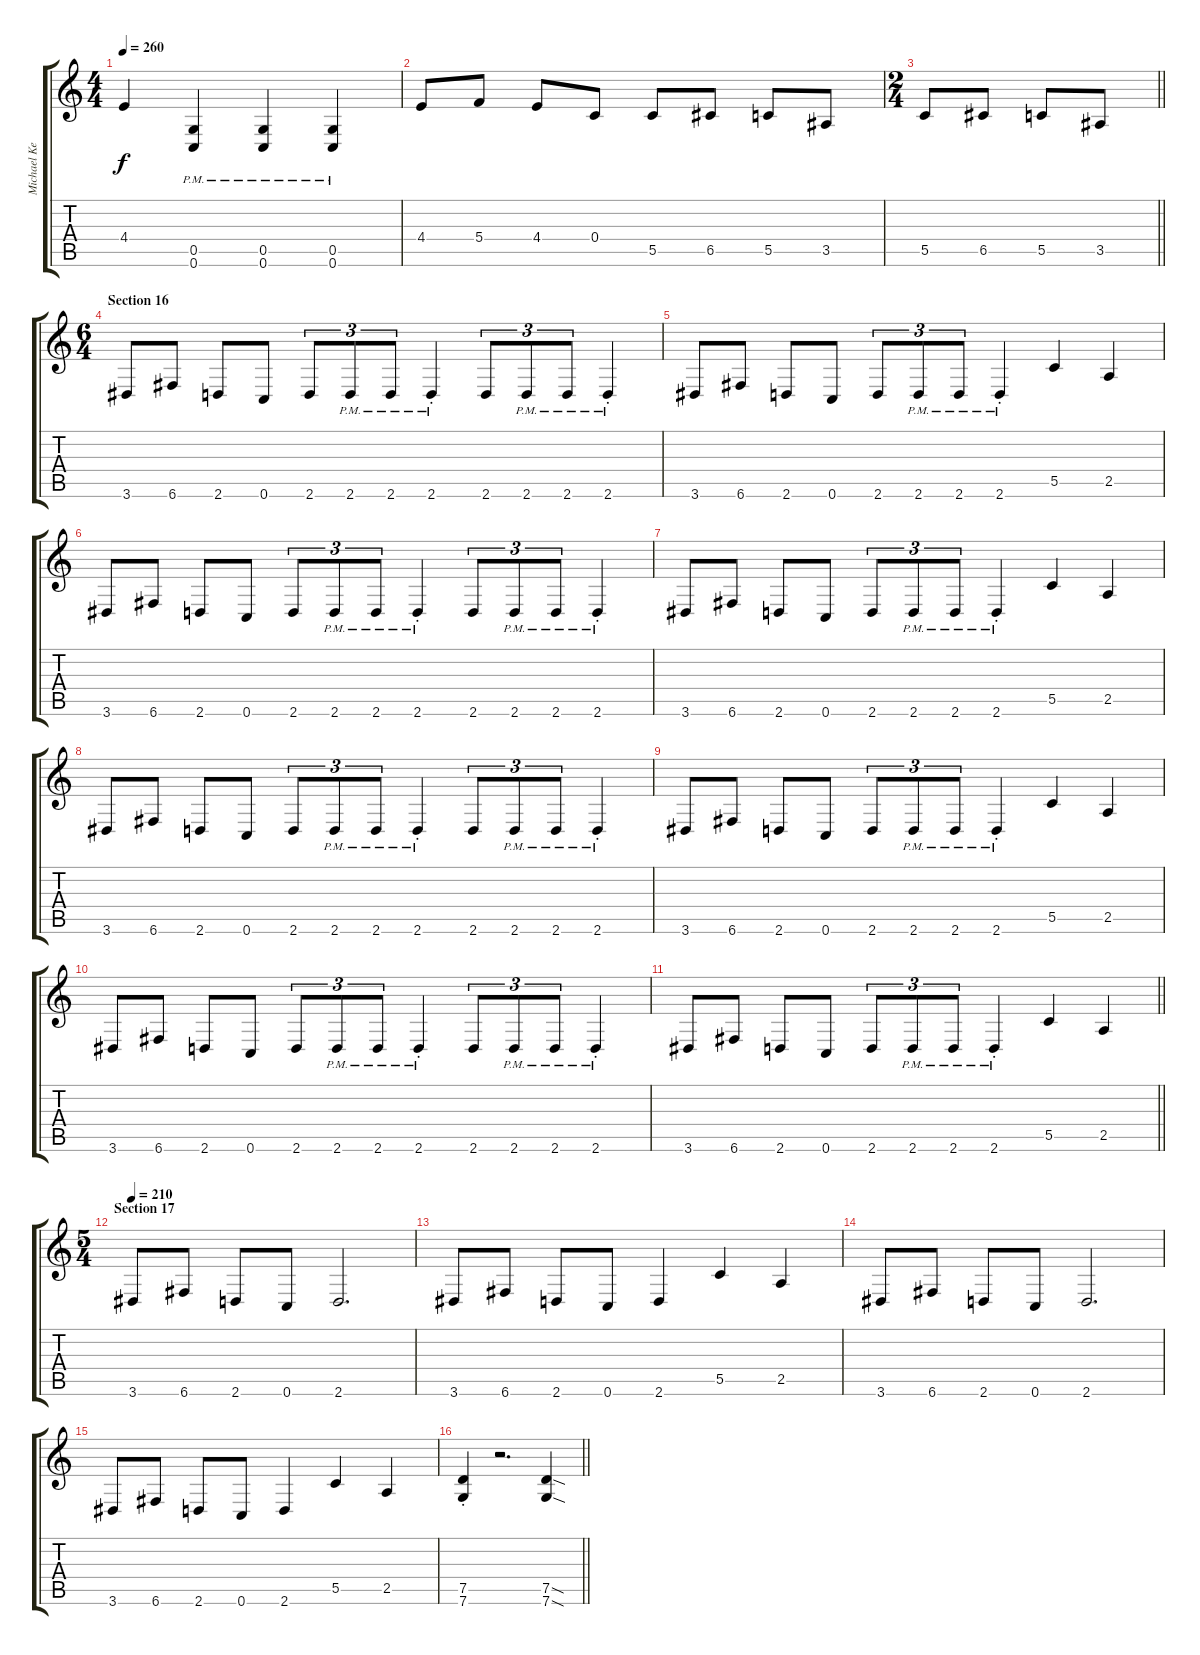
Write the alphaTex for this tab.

\track ("Michael Keene - guitar" "Michael Ke") {instrument distortionguitar}
\staff {score tabs}
\tuning (D4 A3 F3 C3 G2 C2) {hide}
\ts (4 4)
\tempo 260
\clef g2
\ks c
4.4{t}.4{dy f} (0.5{pm} 0.6{pm}).4 (0.5{pm} 0.6{pm}).4 (0.5{pm} 0.6{pm}).4 |
4.4.8 5.4.8 4.4.8 0.4.8 5.5.8 6.5.8 5.5.8 3.5.8 |
\ts (2 4)
\barLineRight lightlight
5.5.8 6.5.8 5.5.8 3.5.8 |
\ts (6 4)
\section ("" "Section 16")
3.6.8 6.6.8 2.6.8 0.6.8 2.6.8{tu (3 2)} 2.6{pm}.8{tu (3 2)} 2.6{pm}.8{tu (3 2)} 2.6{pm st}.4 2.6.8{tu (3 2)} 2.6{pm}.8{tu (3 2)} 2.6{pm}.8{tu (3 2)} 2.6{pm st}.4 |
3.6.8 6.6.8 2.6.8 0.6.8 2.6.8{tu (3 2)} 2.6{pm}.8{tu (3 2)} 2.6{pm}.8{tu (3 2)} 2.6{pm st}.4 5.5.4 2.5.4 |
3.6.8 6.6.8 2.6.8 0.6.8 2.6.8{tu (3 2)} 2.6{pm}.8{tu (3 2)} 2.6{pm}.8{tu (3 2)} 2.6{pm st}.4 2.6.8{tu (3 2)} 2.6{pm}.8{tu (3 2)} 2.6{pm}.8{tu (3 2)} 2.6{pm st}.4 |
3.6.8 6.6.8 2.6.8 0.6.8 2.6.8{tu (3 2)} 2.6{pm}.8{tu (3 2)} 2.6{pm}.8{tu (3 2)} 2.6{pm st}.4 5.5.4 2.5.4 |
3.6.8 6.6.8 2.6.8 0.6.8 2.6.8{tu (3 2)} 2.6{pm}.8{tu (3 2)} 2.6{pm}.8{tu (3 2)} 2.6{pm st}.4 2.6.8{tu (3 2)} 2.6{pm}.8{tu (3 2)} 2.6{pm}.8{tu (3 2)} 2.6{pm st}.4 |
3.6.8 6.6.8 2.6.8 0.6.8 2.6.8{tu (3 2)} 2.6{pm}.8{tu (3 2)} 2.6{pm}.8{tu (3 2)} 2.6{pm st}.4 5.5.4 2.5.4 |
3.6.8 6.6.8 2.6.8 0.6.8 2.6.8{tu (3 2)} 2.6{pm}.8{tu (3 2)} 2.6{pm}.8{tu (3 2)} 2.6{pm st}.4 2.6.8{tu (3 2)} 2.6{pm}.8{tu (3 2)} 2.6{pm}.8{tu (3 2)} 2.6{pm st}.4 |
\barLineRight lightlight
3.6.8 6.6.8 2.6.8 0.6.8 2.6.8{tu (3 2)} 2.6{pm}.8{tu (3 2)} 2.6{pm}.8{tu (3 2)} 2.6{pm st}.4 5.5.4 2.5.4 |
\ts (5 4)
\section ("" "Section 17")
\tempo 210
3.6.8 6.6.8 2.6.8 0.6.8 2.6.2{d} |
3.6.8 6.6.8 2.6.8 0.6.8 2.6.4 5.5.4 2.5.4 |
3.6.8 6.6.8 2.6.8 0.6.8 2.6.2{d} |
3.6.8 6.6.8 2.6.8 0.6.8 2.6.4 5.5.4 2.5.4 |
\barLineRight lightlight
(7.5{st} 7.6{st}).4 r.2{d} (7.5{sod} 7.6{sod}).4
